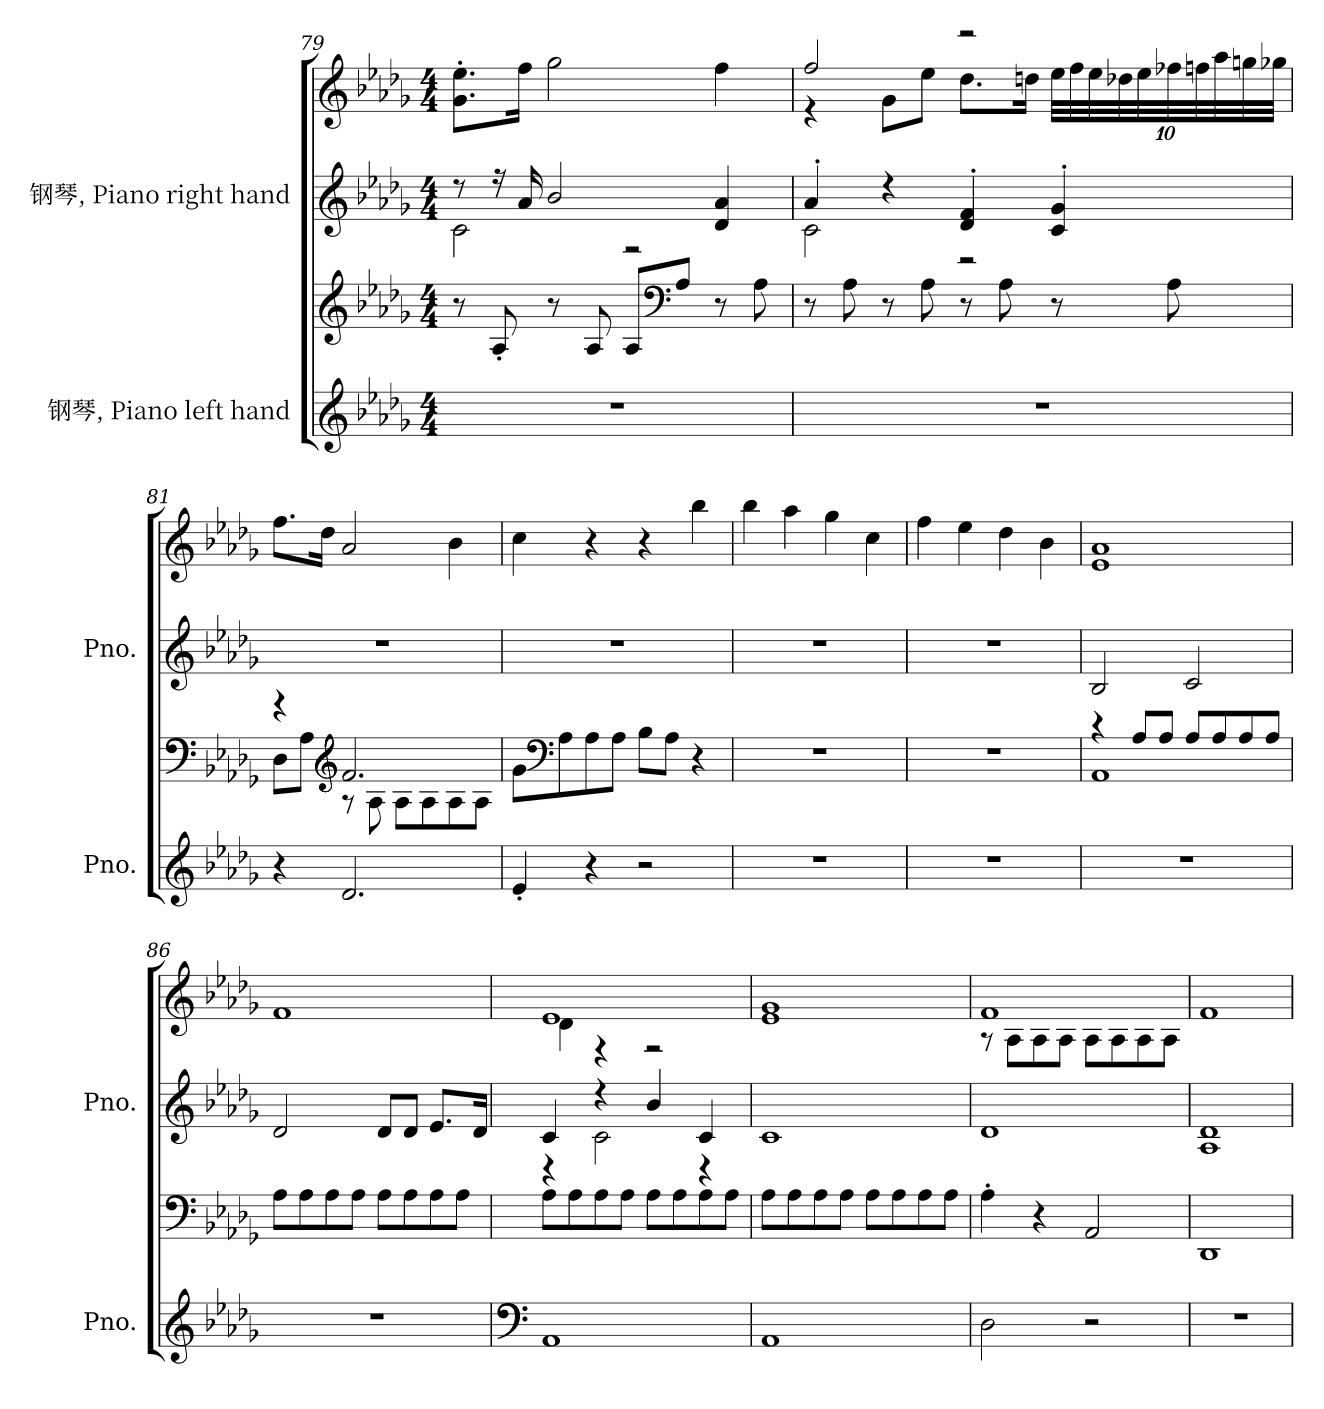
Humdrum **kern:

**kern	**kern	**kern	**kern
*part2	*part2	*part1	*part1
*staff4	*staff3	*staff2	*staff1
*I"钢琴, Piano left hand	*	*I"钢琴, Piano right hand	*
*I'Pno.	*	*I'Pno.	*
!!LO:LB:g=z
*clefG2	*clefG2	*clefG2	*clefG2
*k[b-e-a-d-g-]	*k[b-e-a-d-g-]	*k[b-e-a-d-g-]	*k[b-e-a-d-g-]
*M4/4	*M4/4	*M4/4	*M4/4
=79	=79	=79	=79
*	*	*^	*
1r	8r	8r	2c\	8.g-\' 8.ee-\'L
.	8A-'/	16r	.	.
.	.	16a-/	.	16ff\Jk
.	8r	2b-/	.	2gg-\
.	8A-/	.	.	.
.	8A-/L	.	2r	.
*	*clefF4	*	*	*
.	8A-/J	.	.	.
.	8r	4d-/ 4a-/	.	4ff\
.	8A-\	.	.	.
=80	=80	=80	=80	=80
*	*	*	*	*^
1r	8r	4a-'/	2c\	2ff/	4r
.	8A-\	.	.	.	.
.	8r	4r	.	.	8g-\L
.	8A-\	.	.	.	8ee-\J
.	8r	4d-/' 4f/'	2r	2r	8.dd-\L
.	8A-\	.	.	.	.
.	.	.	.	.	16ddn\Jk
*	*	*	*	*	*Xbrackettup
*	*	*	*	*MM73	*
.	8r	4c/' 4g-/'	.	.	40ee-\LLL
.	.	.	.	.	40ff\
.	.	.	.	.	40ee-\
.	.	.	.	.	40dd-X\
.	.	.	.	.	40ee-\
*	*	*	*	*MM71	*
.	8A-\	.	.	.	40ff-X\
.	.	.	.	.	40ffn\
.	.	.	.	.	40aa-\
.	.	.	.	.	40ggn\
.	.	.	.	.	40gg-X\JJJ
*	*	*v	*v	*	*
*	*	*	*v	*v
!!LO:LB:g=z
=81	=81	=81	=81
*	*^	*	*
4r	4r	8D-\L	1r	8.ff\L
.	.	8A-\J	.	.
*	*	*	*	*MM92
.	.	.	.	16dd-\Jk
*	*clefG2	*	*	*
2.d-/	2.f/	8r	.	2a-/
.	.	8A-\	.	.
.	.	8A-\L	.	.
.	.	8A-\	.	.
.	.	8A-\	.	4b-\
.	.	8A-\J	.	.
*	*v	*v	*	*
=82	=82	=82	=82
4e-'/	8g-\L	1r	4cc\
*	*clefF4	*	*
.	8A-\	.	.
4r	8A-\	.	4r
.	8A-\J	.	.
2r	8B-\L	.	4r
.	8A-\J	.	.
.	4r	.	4bb-\
=83	=83	=83	=83
1r	1r	1r	4bb-\
.	.	.	4aa-\
.	.	.	4gg-\
.	.	.	4cc\
=84	=84	=84	=84
1r	1r	1r	4ff\
.	.	.	4ee-\
.	.	.	4dd-\
*	*	*	*MM114
.	.	.	4b-\
=85	=85	=85	=85
*	*^	*	*
1r	4r	1AA-	2B-/	1e- 1a-
.	8A-/L	.	.	.
.	8A-/J	.	.	.
.	8A-/L	.	2c/	.
.	8A-/	.	.	.
.	8A-/	.	.	.
.	8A-/J	.	.	.
*	*v	*v	*	*
!!LO:PB:g=z
=86	=86	=86	=86
1r	8A-\L	2d-/	1f
.	8A-\	.	.
.	8A-\	.	.
.	8A-\J	.	.
.	8A-\L	8d-/L	.
.	8A-\	8d-/J	.
.	8A-\	8.e-/L	.
.	8A-\J	.	.
.	.	16d-/Jk	.
=87	=87	=87	=87
*clefF4	*	*	*
*	*	*^	*^
1AA-	8A-\L	4c/	4r	1e-	4d-\
.	8A-\	.	.	.	.
.	8A-\	4r	2c\	.	4r
.	8A-\J	.	.	.	.
.	8A-\L	4b-/	.	.	2r
.	8A-\	.	.	.	.
.	8A-\	4c/	4r	.	.
.	8A-\J	.	.	.	.
*	*	*v	*v	*	*
*	*	*	*v	*v
=88	=88	=88	=88
1AA-	8A-\L	1c	1e- 1g-
.	8A-\	.	.
.	8A-\	.	.
.	8A-\J	.	.
.	8A-\L	.	.
.	8A-\	.	.
.	8A-\	.	.
.	8A-\J	.	.
=89	=89	=89	=89
*	*	*	*^
2D-\	4A-'\	1d-	1f	8r
.	.	.	.	8A-\L
.	4r	.	.	8A-\
.	.	.	.	8A-\J
2r	2AA-/	.	.	8A-\L
.	.	.	.	8A-\
.	.	.	.	8A-\
.	.	.	.	8A-\J
*	*	*	*v	*v
=90	=90	=90	=90
1r	1DD-	1A- 1d-	1f
=	=	=	=
*-	*-	*-	*-
